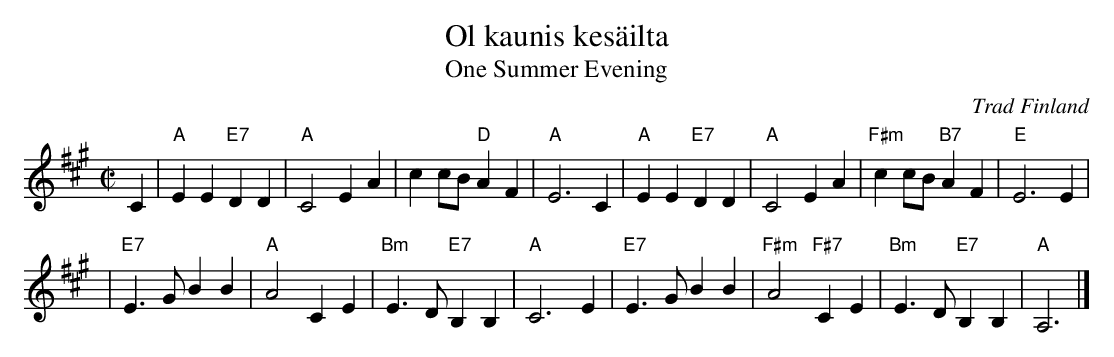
X:1
T: Ol kaunis kes\"ailta
T: One Summer Evening
O: Trad Finland
M: C|
L: 1/4
K: A
C \
| "A"EE "E7"DD | "A"C2 EA | cc/B/ "D"AF | "A"E3 C \
| "A"EE "E7"DD | "A"C2 EA | "F#m"cc/B/ "B7"AF | "E"E3 E |
| "E7"E>G BB | "A"A2 CE | "Bm"E>D "E7"B,B, | "A"C3 E \
| "E7"E>G BB | "F#m"A2 "F#7"CE | "Bm"E>D "E7"B,B, | "A"A,3 |]
